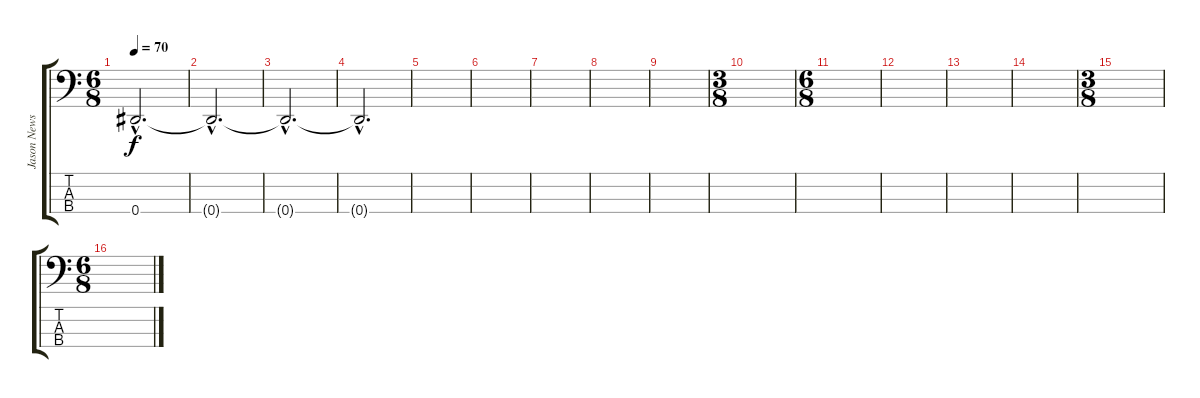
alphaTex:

\track ("Jason Newsted" "Jason News") {instrument electricbasspick}
\staff {score tabs}
\tuning (Gb2 Db2 Ab1 Eb1) {hide}
\ts (6 8)
\tempo 70
\clef f4
\ks c
0.4{hac t}.2{d dy f} |
0.4{hac t}.2{d} |
0.4{hac t}.2{d} |
0.4{hac t}.2{d} |
|
|
|
|
|
\ts (3 8)
|
\ts (6 8)
|
|
|
|
\ts (3 8)
|
\ts (6 8)
